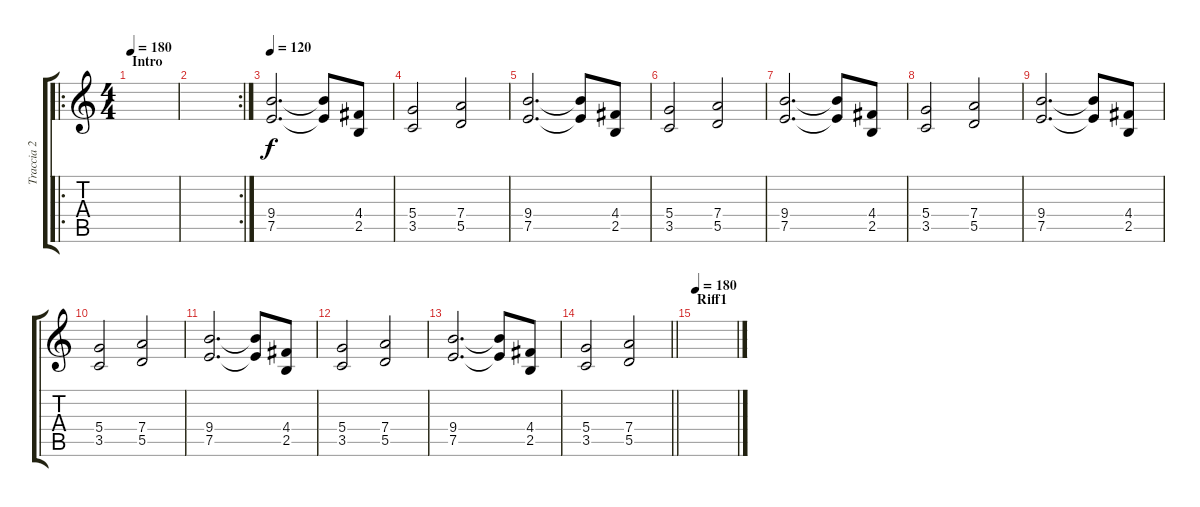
\track ("Traccia 2" "Traccia 2") {instrument overdrivenguitar}
\staff {score tabs}
\tuning (E4 B3 G3 D3 A2 E2) {hide}
\ro
\ts (4 4)
\section ("" "Intro")
\tempo 180
\tempo 120
\tempo 180
\clef g2
\ks c
|
\rc 2
|
\tempo 120
(9.4 7.5).2{d} (9.4{t} 7.5{t}).8 (4.4 2.5).8 |
(5.4 3.5).2 (7.4 5.5).2 |
(9.4 7.5).2{d} (9.4{t} 7.5{t}).8 (4.4 2.5).8 |
(5.4 3.5).2 (7.4 5.5).2 |
(9.4 7.5).2{d} (9.4{t} 7.5{t}).8 (4.4 2.5).8 |
(5.4 3.5).2 (7.4 5.5).2 |
(9.4 7.5).2{d} (9.4{t} 7.5{t}).8 (4.4 2.5).8 |
(5.4 3.5).2 (7.4 5.5).2 |
(9.4 7.5).2{d} (9.4{t} 7.5{t}).8 (4.4 2.5).8 |
(5.4 3.5).2 (7.4 5.5).2 |
(9.4 7.5).2{d} (9.4{t} 7.5{t}).8 (4.4 2.5).8 |
\barLineRight lightlight
(5.4 3.5).2 (7.4 5.5).2 |
\section ("" "Riff1")
\tempo 180
